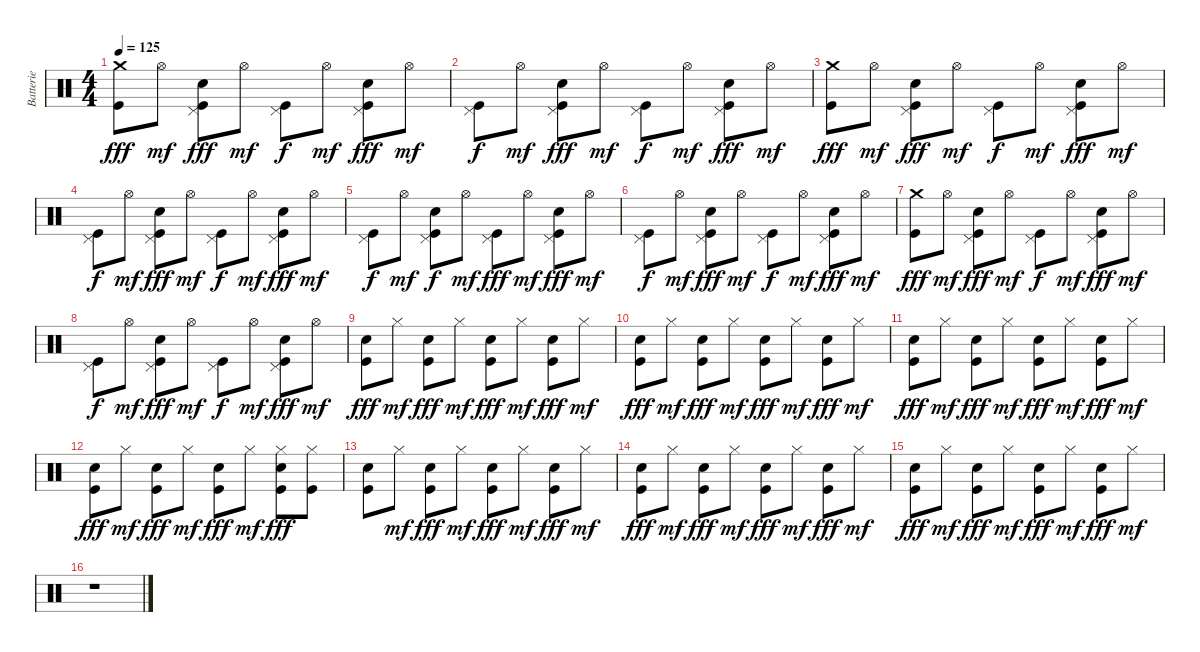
\track ("Batterie" "Batterie") {instrument percussion}
\staff {score}
\articulation defaults
\ts (4 4)
\tempo 125
\clef neutral
\ks c
("Kick (hit)" "Crash medium (hit)").8{dy fff} "Hi-Hat (open)".8{dy mf} ("Kick (hit)" "Pedal Hi-Hat (hit)" "Electric Snare (hit)").8{dy fff} "Hi-Hat (open)".8{dy mf} ("Kick (hit)" "Pedal Hi-Hat (hit)").8{dy f} "Hi-Hat (open)".8{dy mf} ("Kick (hit)" "Pedal Hi-Hat (hit)" "Electric Snare (hit)").8{dy fff} "Hi-Hat (open)".8{dy mf} |
("Kick (hit)" "Pedal Hi-Hat (hit)").8{dy f} "Hi-Hat (open)".8{dy mf} ("Kick (hit)" "Pedal Hi-Hat (hit)" "Electric Snare (hit)").8{dy fff} "Hi-Hat (open)".8{dy mf} ("Kick (hit)" "Pedal Hi-Hat (hit)").8{dy f} "Hi-Hat (open)".8{dy mf} ("Kick (hit)" "Pedal Hi-Hat (hit)" "Electric Snare (hit)").8{dy fff} "Hi-Hat (open)".8{dy mf} |
("Kick (hit)" "Crash medium (hit)").8{dy fff} "Hi-Hat (open)".8{dy mf} ("Kick (hit)" "Pedal Hi-Hat (hit)" "Electric Snare (hit)").8{dy fff} "Hi-Hat (open)".8{dy mf} ("Kick (hit)" "Pedal Hi-Hat (hit)").8{dy f} "Hi-Hat (open)".8{dy mf} ("Kick (hit)" "Pedal Hi-Hat (hit)" "Electric Snare (hit)").8{dy fff} "Hi-Hat (open)".8{dy mf} |
("Kick (hit)" "Pedal Hi-Hat (hit)").8{dy f} "Hi-Hat (open)".8{dy mf} ("Kick (hit)" "Pedal Hi-Hat (hit)" "Electric Snare (hit)").8{dy fff} "Hi-Hat (open)".8{dy mf} ("Kick (hit)" "Pedal Hi-Hat (hit)").8{dy f} "Hi-Hat (open)".8{dy mf} ("Kick (hit)" "Pedal Hi-Hat (hit)" "Electric Snare (hit)").8{dy fff} "Hi-Hat (open)".8{dy mf} |
("Kick (hit)" "Pedal Hi-Hat (hit)").8{dy f} "Hi-Hat (open)".8{dy mf} ("Electric Snare (hit)" "Kick (hit)" "Pedal Hi-Hat (hit)").8{dy f} "Hi-Hat (open)".8{dy mf} ("Pedal Hi-Hat (hit)" "Kick (hit)").8{dy fff} "Hi-Hat (open)".8{dy mf} ("Kick (hit)" "Pedal Hi-Hat (hit)" "Electric Snare (hit)").8{dy fff} "Hi-Hat (open)".8{dy mf} |
("Kick (hit)" "Pedal Hi-Hat (hit)").8{dy f} "Hi-Hat (open)".8{dy mf} ("Pedal Hi-Hat (hit)" "Kick (hit)" "Electric Snare (hit)").8{dy fff} "Hi-Hat (open)".8{dy mf} ("Kick (hit)" "Pedal Hi-Hat (hit)").8{dy f} "Hi-Hat (open)".8{dy mf} ("Electric Snare (hit)" "Pedal Hi-Hat (hit)" "Kick (hit)").8{dy fff} "Hi-Hat (open)".8{dy mf} |
("Kick (hit)" "Crash medium (hit)").8{dy fff} "Hi-Hat (open)".8{dy mf} ("Kick (hit)" "Pedal Hi-Hat (hit)" "Electric Snare (hit)").8{dy fff} "Hi-Hat (open)".8{dy mf} ("Kick (hit)" "Pedal Hi-Hat (hit)").8{dy f} "Hi-Hat (open)".8{dy mf} ("Kick (hit)" "Pedal Hi-Hat (hit)" "Electric Snare (hit)").8{dy fff} "Hi-Hat (open)".8{dy mf} |
("Kick (hit)" "Pedal Hi-Hat (hit)").8{dy f} "Hi-Hat (open)".8{dy mf} ("Kick (hit)" "Pedal Hi-Hat (hit)" "Electric Snare (hit)").8{dy fff} "Hi-Hat (open)".8{dy mf} ("Kick (hit)" "Pedal Hi-Hat (hit)").8{dy f} "Hi-Hat (open)".8{dy mf} ("Kick (hit)" "Pedal Hi-Hat (hit)" "Electric Snare (hit)").8{dy fff} "Hi-Hat (open)".8{dy mf} |
("Kick (hit)" "Electric Snare (hit)").8{dy fff} "Hi-Hat (closed)".8{dy mf} ("Kick (hit)" "Electric Snare (hit)").8{dy fff} "Hi-Hat (closed)".8{dy mf} ("Kick (hit)" "Electric Snare (hit)").8{dy fff} "Hi-Hat (closed)".8{dy mf} ("Kick (hit)" "Electric Snare (hit)").8{dy fff} "Hi-Hat (closed)".8{dy mf} |
("Kick (hit)" "Electric Snare (hit)").8{dy fff} "Hi-Hat (closed)".8{dy mf} ("Kick (hit)" "Electric Snare (hit)").8{dy fff} "Hi-Hat (closed)".8{dy mf} ("Kick (hit)" "Electric Snare (hit)").8{dy fff} "Hi-Hat (closed)".8{dy mf} ("Kick (hit)" "Electric Snare (hit)").8{dy fff} "Hi-Hat (closed)".8{dy mf} |
("Kick (hit)" "Electric Snare (hit)").8{dy fff} "Hi-Hat (closed)".8{dy mf} ("Kick (hit)" "Electric Snare (hit)").8{dy fff} "Hi-Hat (closed)".8{dy mf} ("Electric Snare (hit)" "Kick (hit)").8{dy fff} "Hi-Hat (closed)".8{dy mf} ("Electric Snare (hit)" "Kick (hit)").8{dy fff} "Hi-Hat (closed)".8{dy mf} |
("Electric Snare (hit)" "Kick (hit)").8{dy fff} "Hi-Hat (closed)".8{dy mf} ("Electric Snare (hit)" "Kick (hit)").8{dy fff} "Hi-Hat (closed)".8{dy mf} ("Electric Snare (hit)" "Kick (hit)").8{dy fff} "Hi-Hat (closed)".8{dy mf} ("Electric Snare (hit)" "Hi-Hat (closed)" "Kick (hit)").8{dy fff} ("Hi-Hat (closed)" "Kick (hit)").8 |
("Electric Snare (hit)" "Kick (hit)").8 "Hi-Hat (closed)".8{dy mf} ("Electric Snare (hit)" "Kick (hit)").8{dy fff} "Hi-Hat (closed)".8{dy mf} ("Electric Snare (hit)" "Kick (hit)").8{dy fff} "Hi-Hat (closed)".8{dy mf} ("Electric Snare (hit)" "Kick (hit)").8{dy fff} "Hi-Hat (closed)".8{dy mf} |
("Electric Snare (hit)" "Kick (hit)").8{dy fff} "Hi-Hat (closed)".8{dy mf} ("Electric Snare (hit)" "Kick (hit)").8{dy fff} "Hi-Hat (closed)".8{dy mf} ("Electric Snare (hit)" "Kick (hit)").8{dy fff} "Hi-Hat (closed)".8{dy mf} ("Electric Snare (hit)" "Kick (hit)").8{dy fff} "Hi-Hat (closed)".8{dy mf} |
("Electric Snare (hit)" "Kick (hit)").8{dy fff} "Hi-Hat (closed)".8{dy mf} ("Electric Snare (hit)" "Kick (hit)").8{dy fff} "Hi-Hat (closed)".8{dy mf} ("Electric Snare (hit)" "Kick (hit)").8{dy fff} "Hi-Hat (closed)".8{dy mf} ("Electric Snare (hit)" "Kick (hit)").8{dy fff} "Hi-Hat (closed)".8{dy mf} |
r.1
